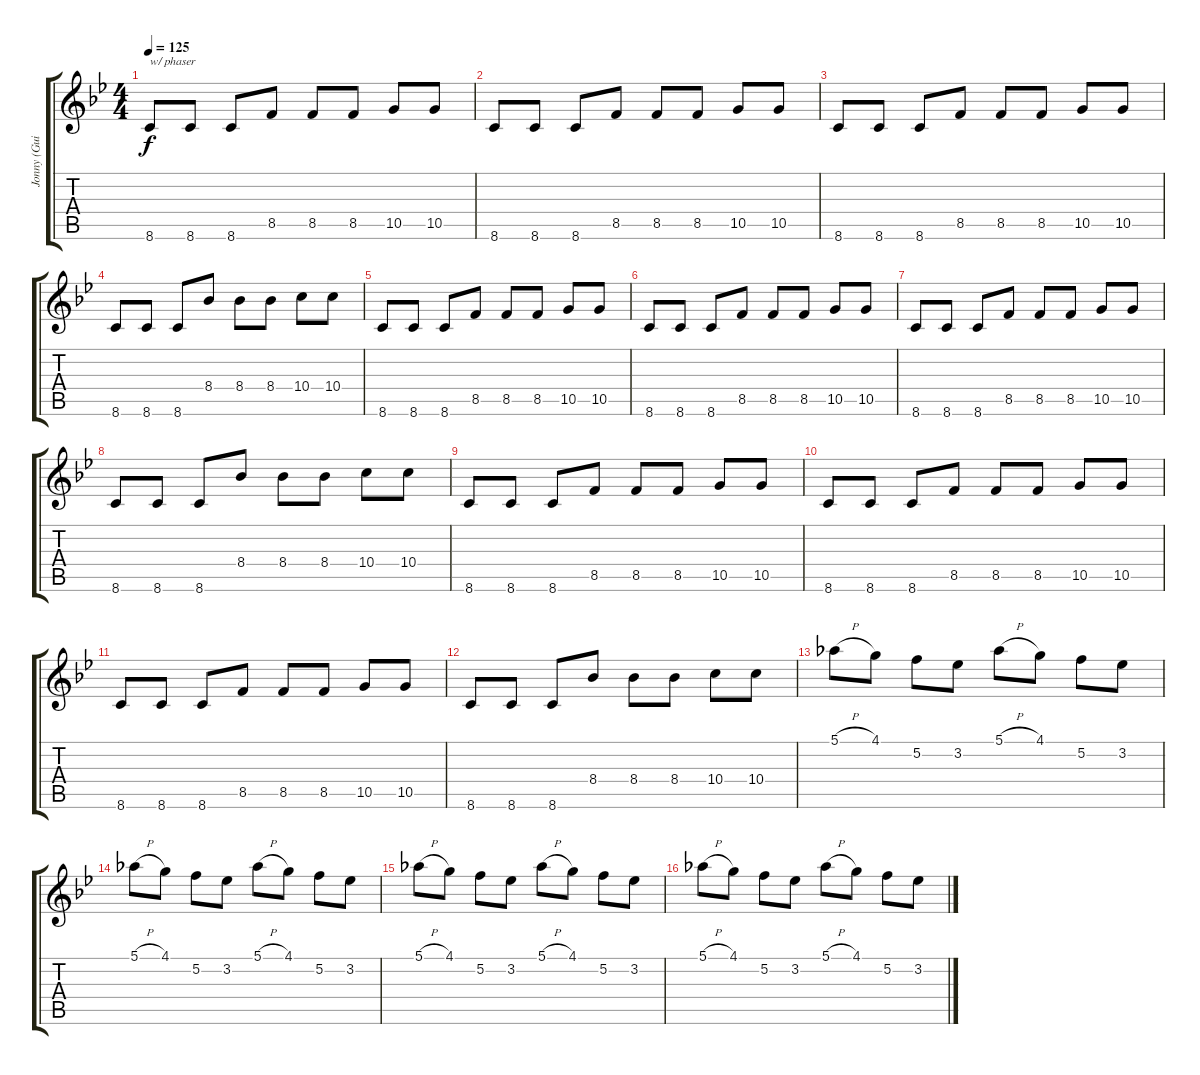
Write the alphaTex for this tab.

\track ("Jonny (Guitar 1)" "Jonny (Gui") {instrument overdrivenguitar}
\staff {score tabs}
\tuning (Eb4 C4 G3 D3 A2 E2) {hide}
\ts (4 4)
\tempo 125
\clef g2
\ks bb
8.6.8{txt "w/ phaser" dy f} 8.6.8 8.6.8 8.5.8 8.5.8 8.5.8 10.5.8 10.5.8 |
8.6.8 8.6.8 8.6.8 8.5.8 8.5.8 8.5.8 10.5.8 10.5.8 |
8.6.8 8.6.8 8.6.8 8.5.8 8.5.8 8.5.8 10.5.8 10.5.8 |
8.6.8 8.6.8 8.6.8 8.4.8 8.4.8 8.4.8 10.4.8 10.4.8 |
8.6.8 8.6.8 8.6.8 8.5.8 8.5.8 8.5.8 10.5.8 10.5.8 |
8.6.8 8.6.8 8.6.8 8.5.8 8.5.8 8.5.8 10.5.8 10.5.8 |
8.6.8 8.6.8 8.6.8 8.5.8 8.5.8 8.5.8 10.5.8 10.5.8 |
8.6.8 8.6.8 8.6.8 8.4.8 8.4.8 8.4.8 10.4.8 10.4.8 |
8.6.8 8.6.8 8.6.8 8.5.8 8.5.8 8.5.8 10.5.8 10.5.8 |
8.6.8 8.6.8 8.6.8 8.5.8 8.5.8 8.5.8 10.5.8 10.5.8 |
8.6.8 8.6.8 8.6.8 8.5.8 8.5.8 8.5.8 10.5.8 10.5.8 |
8.6.8 8.6.8 8.6.8 8.4.8 8.4.8 8.4.8 10.4.8 10.4.8 |
5.1{h}.8 4.1.8 5.2.8 3.2.8 5.1{h}.8 4.1.8 5.2.8 3.2.8 |
5.1{h}.8 4.1.8 5.2.8 3.2.8 5.1{h}.8 4.1.8 5.2.8 3.2.8 |
5.1{h}.8 4.1.8 5.2.8 3.2.8 5.1{h}.8 4.1.8 5.2.8 3.2.8 |
5.1{h}.8 4.1.8 5.2.8 3.2.8 5.1{h}.8 4.1.8 5.2.8 3.2.8
